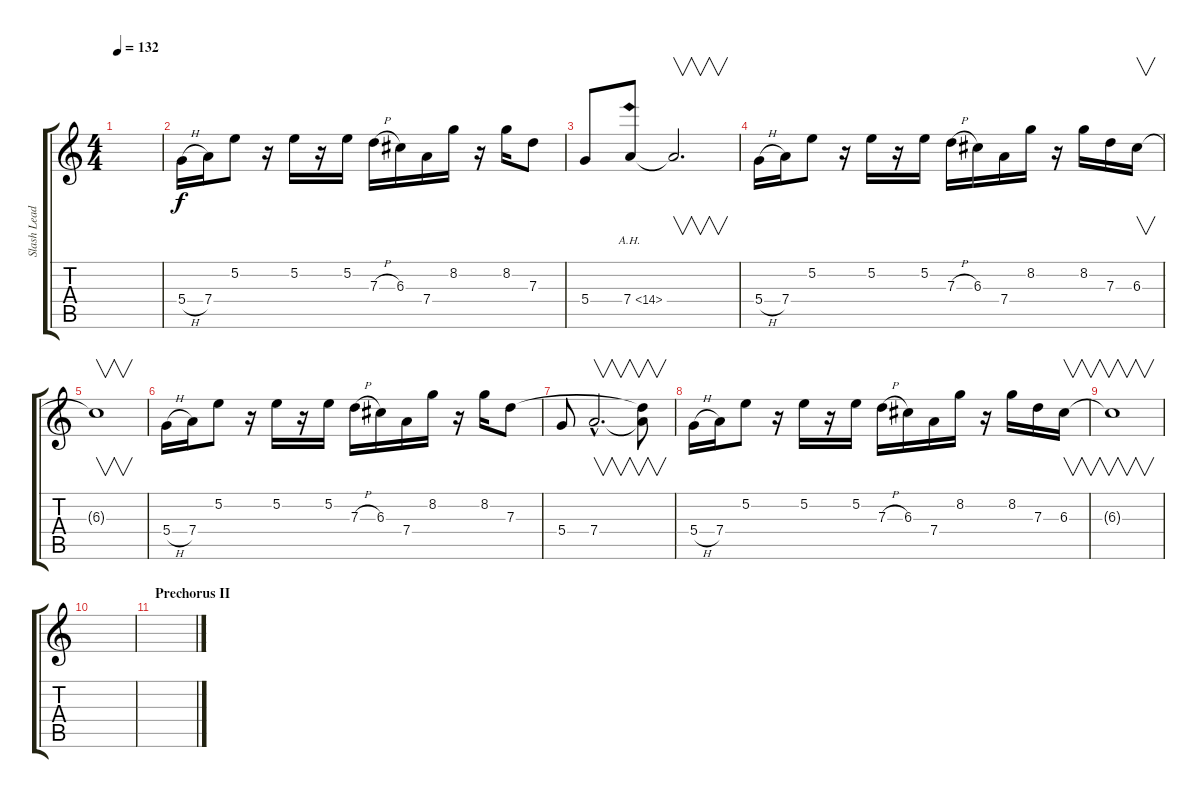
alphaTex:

\track ("Slash Lead" "Slash Lead") {instrument overdrivenguitar}
\staff {score tabs}
\tuning (E4 B3 G3 D3 A2 E2) {hide}
\ts (4 4)
\tempo 132
\clef g2
\ks c
|
5.4{h}.16 7.4.16 5.2.8 r.16 5.2.16 r.16 5.2.16 7.3{h}.16 6.3.16 7.4.16 8.2.16 r.16 8.2.16 7.3.8 |
5.4.8 7.4{ah 7}.8 7.4{t}.2{v d} |
5.4{h}.16 7.4.16 5.2.8 r.16 5.2.16 r.16 5.2.16 7.3{h}.16 6.3.16 7.4.16 8.2.16 r.16 8.2.16 7.3.16 6.3.16{v} |
6.3{t}.1{v} |
5.4{h}.16 7.4.16 5.2.8 r.16 5.2.16 r.16 5.2.16 7.3{h}.16 6.3.16 7.4.16 8.2.16 r.16 8.2.16 7.3.8 |
5.4.8 7.4{hac}.2{v d} (7.3{t} 7.4{t}).8{v} |
5.4{h}.16 7.4.16 5.2.8 r.16 5.2.16 r.16 5.2.16 7.3{h}.16 6.3.16 7.4.16 8.2.16 r.16 8.2.16 7.3.16 6.3.16{v} |
6.3{t}.1{v} |
|
\section ("" "Prechorus II")
